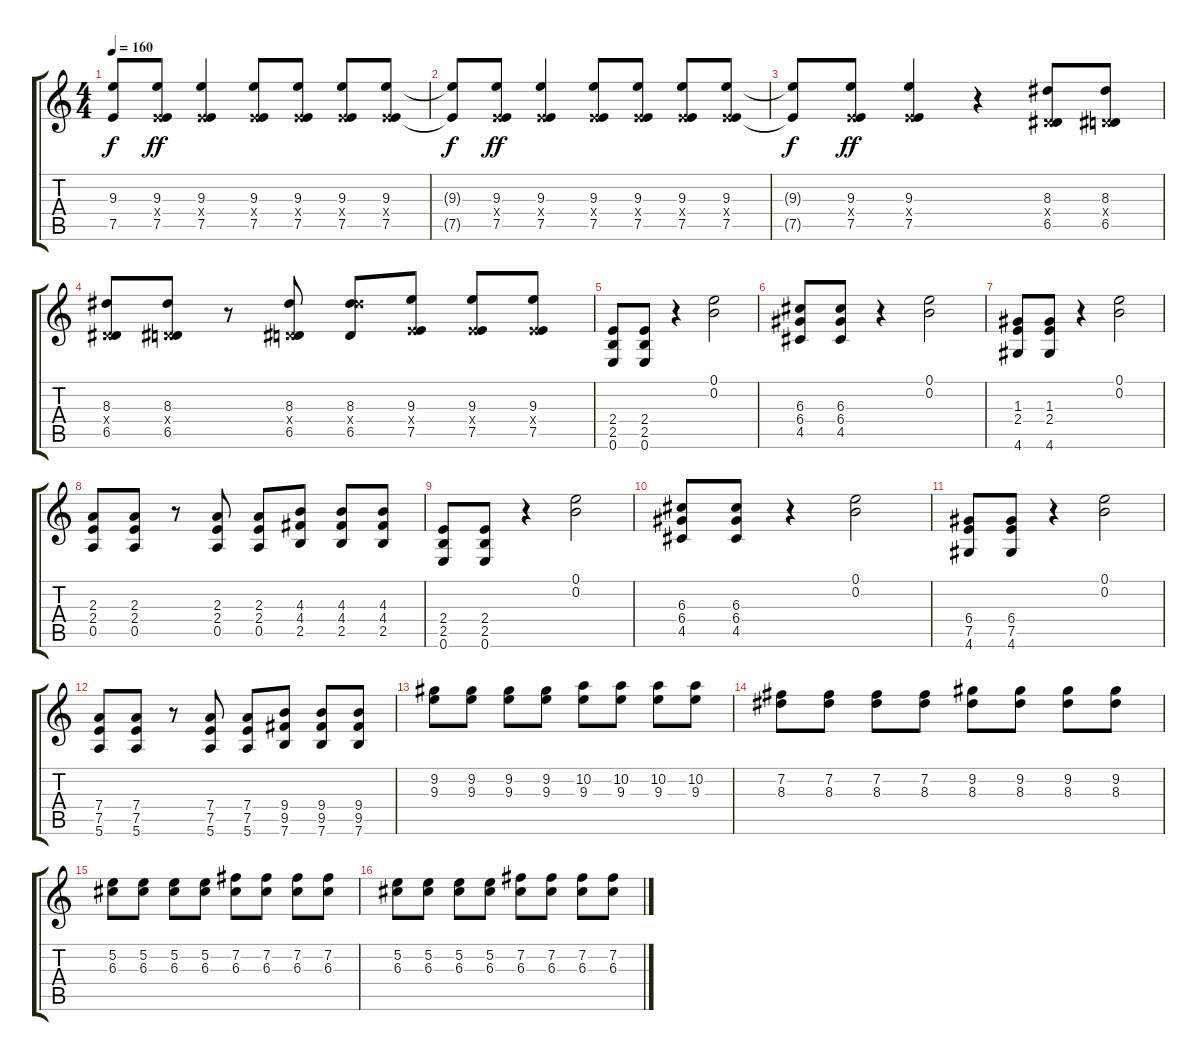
\track "" {instrument distortionguitar}
\staff {score tabs}
\tuning (E4 B3 G3 D3 A2 E2) {hide}
\ts (4 4)
\tempo 160
\clef g2
\ks c
(9.3{t} 7.5{t}).8{dy f} (9.3 2.4{x} 7.5).8{dy ff} (9.3 2.4{x} 7.5).4 (9.3 2.4{x} 7.5).8 (9.3 2.4{x} 7.5).8 (9.3 2.4{x} 7.5).8 (9.3 2.4{x} 7.5).8 |
(9.3{t} 7.5{t}).8{dy f} (9.3 2.4{x} 7.5).8{dy ff} (9.3 2.4{x} 7.5).4 (9.3 2.4{x} 7.5).8 (9.3 2.4{x} 7.5).8 (9.3 2.4{x} 7.5).8 (9.3 2.4{x} 7.5).8 |
(9.3{t} 7.5{t}).8{dy f} (9.3 2.4{x} 7.5).8{dy ff} (9.3 2.4{x} 7.5).4 r.4 (8.3 0.4{x} 6.5).8 (8.3 0.4{x} 6.5).8 |
(8.3 0.4{x} 6.5).8 (8.3 0.4{x} 6.5).8 r.8 (8.3 0.4{x} 6.5).8 (8.3 13.4{x} 6.5).8 (9.3 2.4{x} 7.5).8 (9.3 2.4{x} 7.5).8 (9.3 2.4{x} 7.5).8 |
(2.4 2.5 0.6).8 (2.4 2.5 0.6).8 r.4 (0.1 0.2).2 |
(6.3 6.4 4.5).8 (6.3 6.4 4.5).8 r.4 (0.1 0.2).2 |
(1.3 2.4 4.6).8 (1.3 2.4 4.6).8 r.4 (0.1 0.2).2 |
(2.3 2.4 0.5).8 (2.3 2.4 0.5).8 r.8 (2.3 2.4 0.5).8 (2.3 2.4 0.5).8 (4.3 4.4 2.5).8 (4.3 4.4 2.5).8 (4.3 4.4 2.5).8 |
(2.4 2.5 0.6).8 (2.4 2.5 0.6).8 r.4 (0.1 0.2).2 |
(6.3 6.4 4.5).8 (6.3 6.4 4.5).8 r.4 (0.1 0.2).2 |
(6.4 7.5 4.6).8 (6.4 7.5 4.6).8 r.4 (0.1 0.2).2 |
(7.4 7.5 5.6).8 (7.4 7.5 5.6).8 r.8 (7.4 7.5 5.6).8 (7.4 7.5 5.6).8 (9.4 9.5 7.6).8 (9.4 9.5 7.6).8 (9.4 9.5 7.6).8 |
(9.2 9.3).8 (9.2 9.3).8 (9.2 9.3).8 (9.2 9.3).8 (10.2 9.3).8 (10.2 9.3).8 (10.2 9.3).8 (10.2 9.3).8 |
(7.2 8.3).8 (7.2 8.3).8 (7.2 8.3).8 (7.2 8.3).8 (9.2 8.3).8 (9.2 8.3).8 (9.2 8.3).8 (9.2 8.3).8 |
(5.2 6.3).8 (5.2 6.3).8 (5.2 6.3).8 (5.2 6.3).8 (7.2 6.3).8 (7.2 6.3).8 (7.2 6.3).8 (7.2 6.3).8 |
(5.2 6.3).8 (5.2 6.3).8 (5.2 6.3).8 (5.2 6.3).8 (7.2 6.3).8 (7.2 6.3).8 (7.2 6.3).8 (7.2 6.3).8
